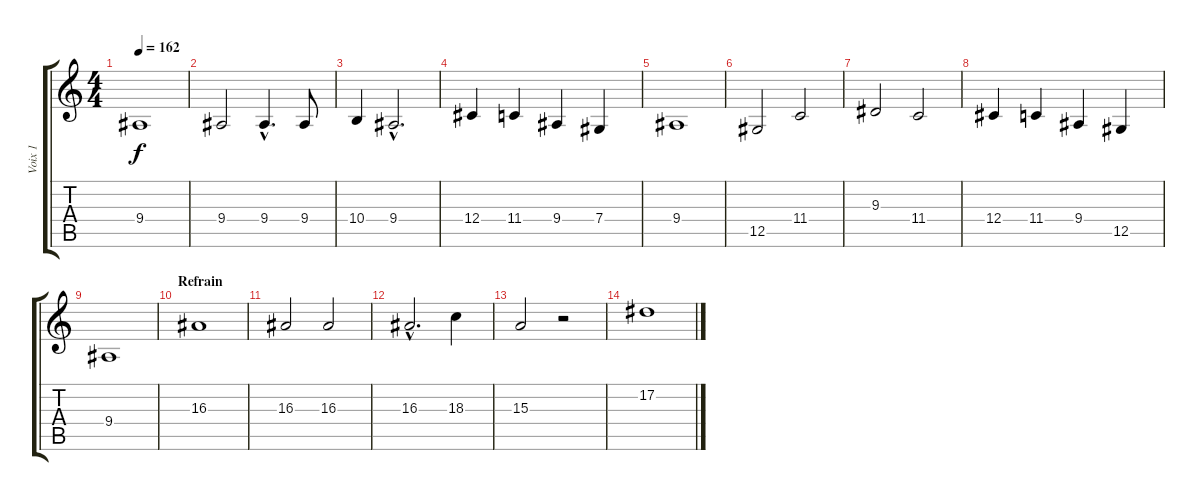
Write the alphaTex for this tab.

\track ("Voix 1" "Voix 1") {instrument choiraahs}
\staff {score tabs}
\tuning (Eb4 Bb3 Gb3 Db3 Ab2 Eb2) {hide}
\ts (4 4)
\tempo 162
\clef g2
\ks c
9.4.1{dy f} |
9.4.2 9.4{hac}.4{d} 9.4.8 |
10.4.4 9.4{hac}.2{d} |
12.4.4 11.4.4 9.4.4 7.4.4 |
9.4.1 |
12.5.2 11.4.2 |
9.3.2 11.4.2 |
12.4.4 11.4.4 9.4.4 12.5.4 |
9.4.1 |
\section ("" "Refrain")
16.3.1 |
16.3.2 16.3.2 |
16.3{hac}.2{d} 18.3.4 |
15.3.2 r.2 |
17.2.1
